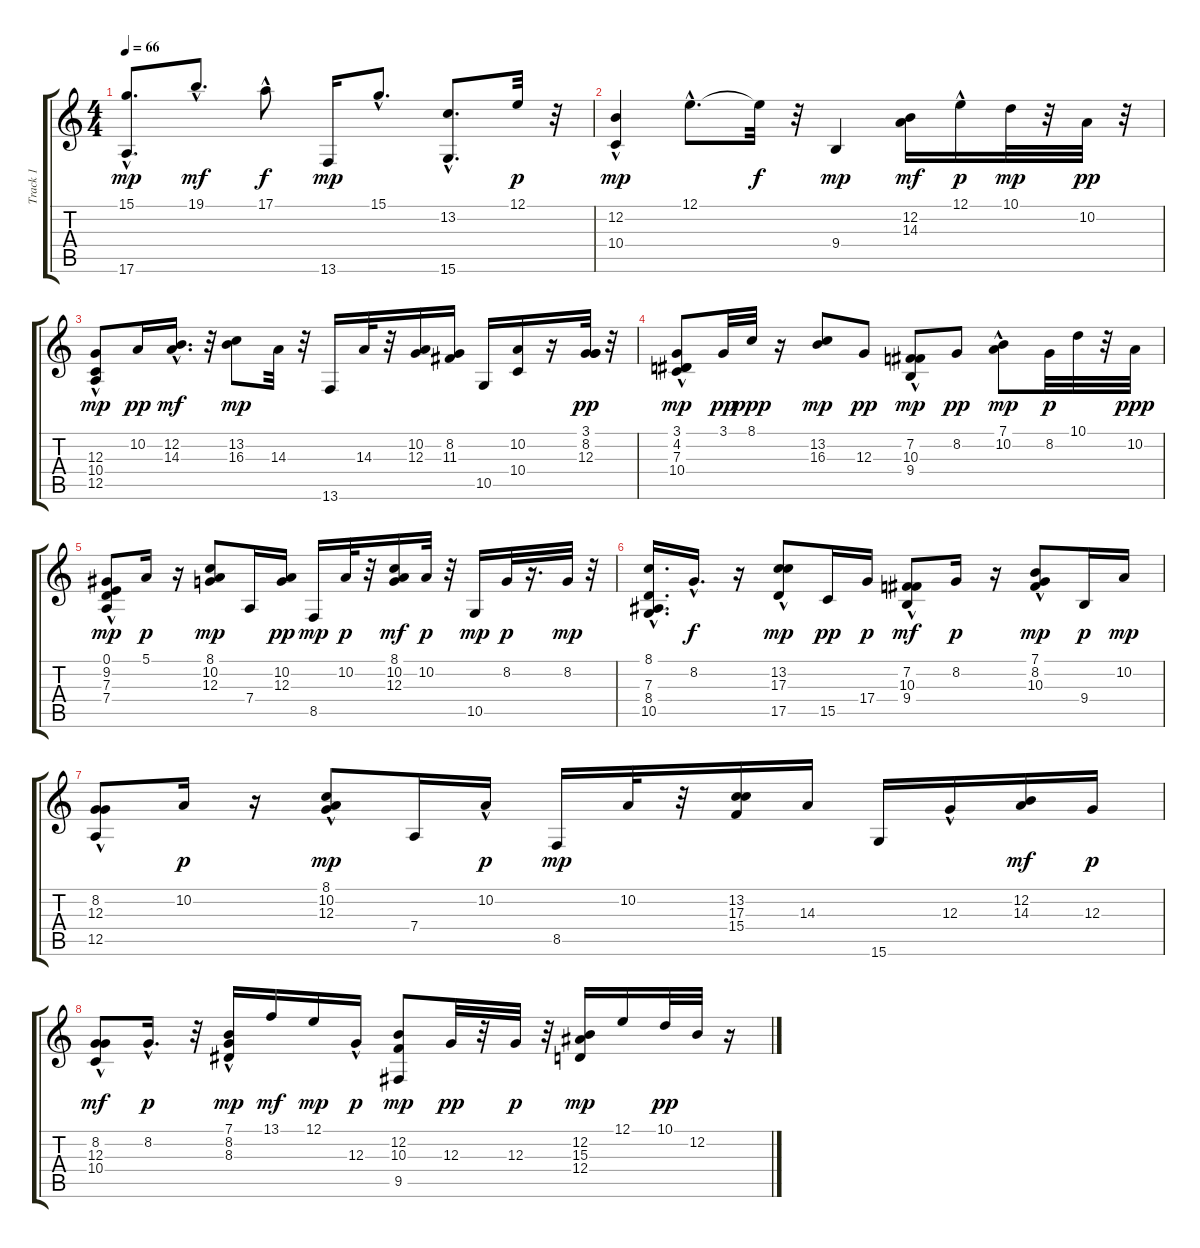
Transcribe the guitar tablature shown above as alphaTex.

\track ("Track 1" "Track 1") {instrument brightacousticpiano}
\staff {score tabs}
\tuning (E4 B3 G3 D3 A2 E2) {hide}
\ts (4 4)
\tempo 66
\clef g2
\ks c
(15.1{hac} 17.6).8{d dy mp} 19.1{hac}.8{d dy mf} 17.1{hac}.8{dy f} 13.6.16{dy mp} 15.1{hac}.8{d} (13.2{hac} 15.6).8{d} 12.1.32{dy p} r.32 |
(12.2{hac} 10.4).4{dy mp} 12.1{hac}.8{d} 12.1{t}.32{dy f} r.32 9.4.4{dy mp} (12.2 14.3).16{dy mf} 12.1{hac}.16{dy p} 10.1.32{dy mp} r.32 10.2.32{dy pp} r.32 |
(12.3 10.4{hac} 12.5).8{dy mp} 10.2.16{dy pp} (12.2{hac} 14.3{hac}).16{d dy mf} r.32 (13.2 16.3).8{dy mp} 14.3.32 r.32 13.6.16 14.3.32 r.32 (10.2 12.3).16 (8.2 11.3).16 10.5.16 (10.2 10.4).16 r.16 (3.1 8.2 12.3).32{dy pp} r.32 |
(3.1 4.2{hac} 7.3{hac} 10.4).8{dy mp} 3.1.32{dy pp} 8.1.32{dy ppp} r.16 (13.2 16.3).8{dy mp} 12.3.8{dy pp} (7.2 10.3{hac} 9.4).8{dy mp} 8.2.8{dy pp} (7.1 10.2{hac}).8{dy mp} 8.2.32{dy p} 10.1.32 r.32 10.2.32{dy ppp} |
(0.1 9.2 7.3{hac} 7.4).8{dy mp} 5.1.16{dy p} r.16 (8.1 10.2 12.3).8{dy mp} 7.4.16 (10.2 12.3).16{dy pp} 8.5.16{dy mp} 10.2.32{dy p} r.32 (8.1 10.2 12.3).16{dy mf} 10.2.32{dy p} r.32 10.5.16{dy mp} 8.2.32{dy p} r.16{d} 8.2.32{dy mp} r.32 |
(8.1 7.3{hac} 8.4 10.5).16{d} 8.2{hac}.16{d dy f} r.16 (13.2{hac} 17.3 17.5).8{dy mp} 15.5.16{dy pp} 17.4.16{dy p} (7.2 10.3{hac} 9.4).8{dy mf} 8.2.16{dy p} r.16 (7.1 8.2 10.3{hac}).8{dy mp} 9.4.16{dy p} 10.2.16{dy mp} |
(8.2 12.3{hac} 12.5).8 10.2.16{dy p} r.16 (8.1{hac} 10.2 12.3{hac}).8{dy mp} 7.4.16 10.2{hac}.16{dy p} 8.5.16{dy mp} 10.2.32 r.32 (13.2 17.3 15.4).16 14.3.16 15.6.16 12.3{hac}.16 (12.2 14.3).16{dy mf} 12.3.16{dy p} |
(8.2 12.3{hac} 10.4).8{dy mf} 8.2{hac}.16{d dy p} r.32 (7.1 8.2 8.3{hac}).16{dy mp} 13.1.16{dy mf} 12.1.16{dy mp} 12.3{hac}.16{dy p} (12.2 10.3 9.5).8{dy mp} 12.3.32{dy pp} r.32 12.3.32{dy p} r.32 (12.2 15.3 12.4).16{dy mp} 12.1.16 10.1.32{dy pp} 12.2.32 r.16
